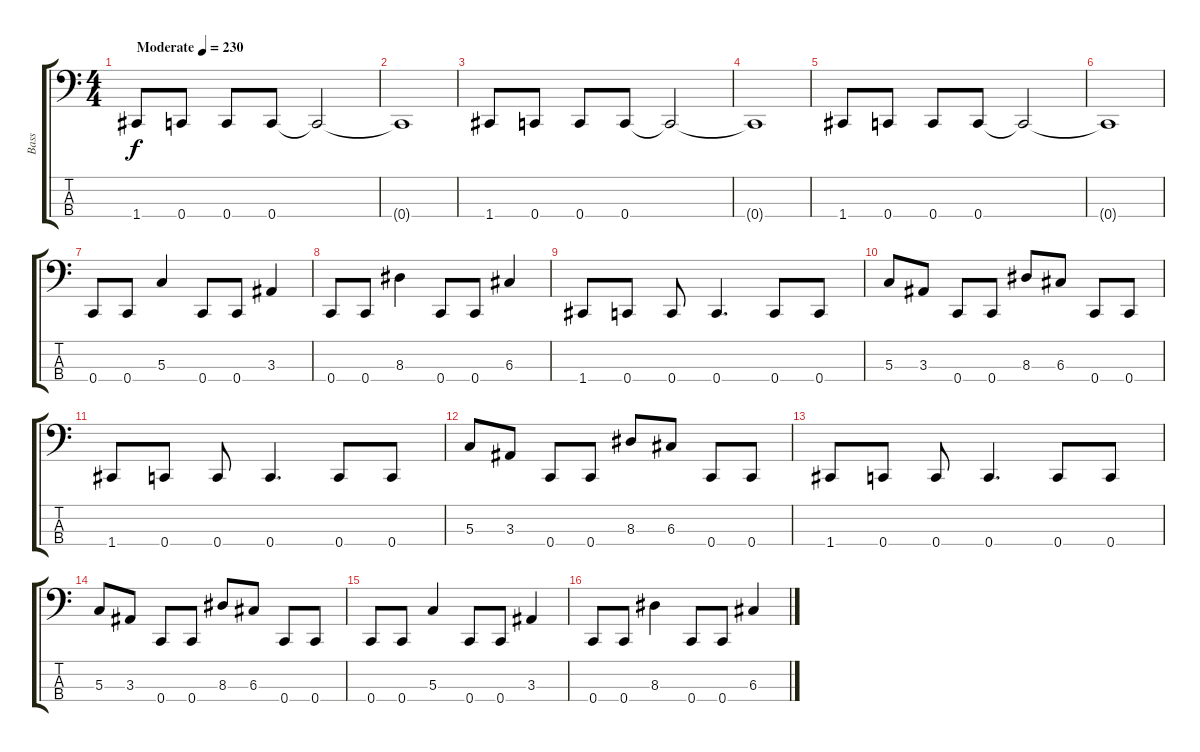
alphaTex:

\track ("Bass" "Bass") {instrument electricbasspick}
\staff {score tabs}
\tuning (F2 C2 G1 C1) {hide}
\ts (4 4)
\tempo (230 "Moderate")
\clef f4
\ks c
1.4.8{dy f instrument electricbasspick} 0.4.8 0.4.8 0.4.8 0.4{t}.2 |
0.4{t}.1 |
1.4.8 0.4.8 0.4.8 0.4.8 0.4{t}.2 |
0.4{t}.1 |
1.4.8 0.4.8 0.4.8 0.4.8 0.4{t}.2 |
0.4{t}.1 |
0.4.8 0.4.8 5.3.4 0.4.8 0.4.8 3.3.4 |
0.4.8 0.4.8 8.3.4 0.4.8 0.4.8 6.3.4 |
1.4.8 0.4.8 0.4.8 0.4.4{d} 0.4.8 0.4.8 |
5.3.8 3.3.8 0.4.8 0.4.8 8.3.8 6.3.8 0.4.8 0.4.8 |
1.4.8 0.4.8 0.4.8 0.4.4{d} 0.4.8 0.4.8 |
5.3.8 3.3.8 0.4.8 0.4.8 8.3.8 6.3.8 0.4.8 0.4.8 |
1.4.8 0.4.8 0.4.8 0.4.4{d} 0.4.8 0.4.8 |
5.3.8 3.3.8 0.4.8 0.4.8 8.3.8 6.3.8 0.4.8 0.4.8 |
0.4.8 0.4.8 5.3.4 0.4.8 0.4.8 3.3.4 |
0.4.8 0.4.8 8.3.4 0.4.8 0.4.8 6.3.4
